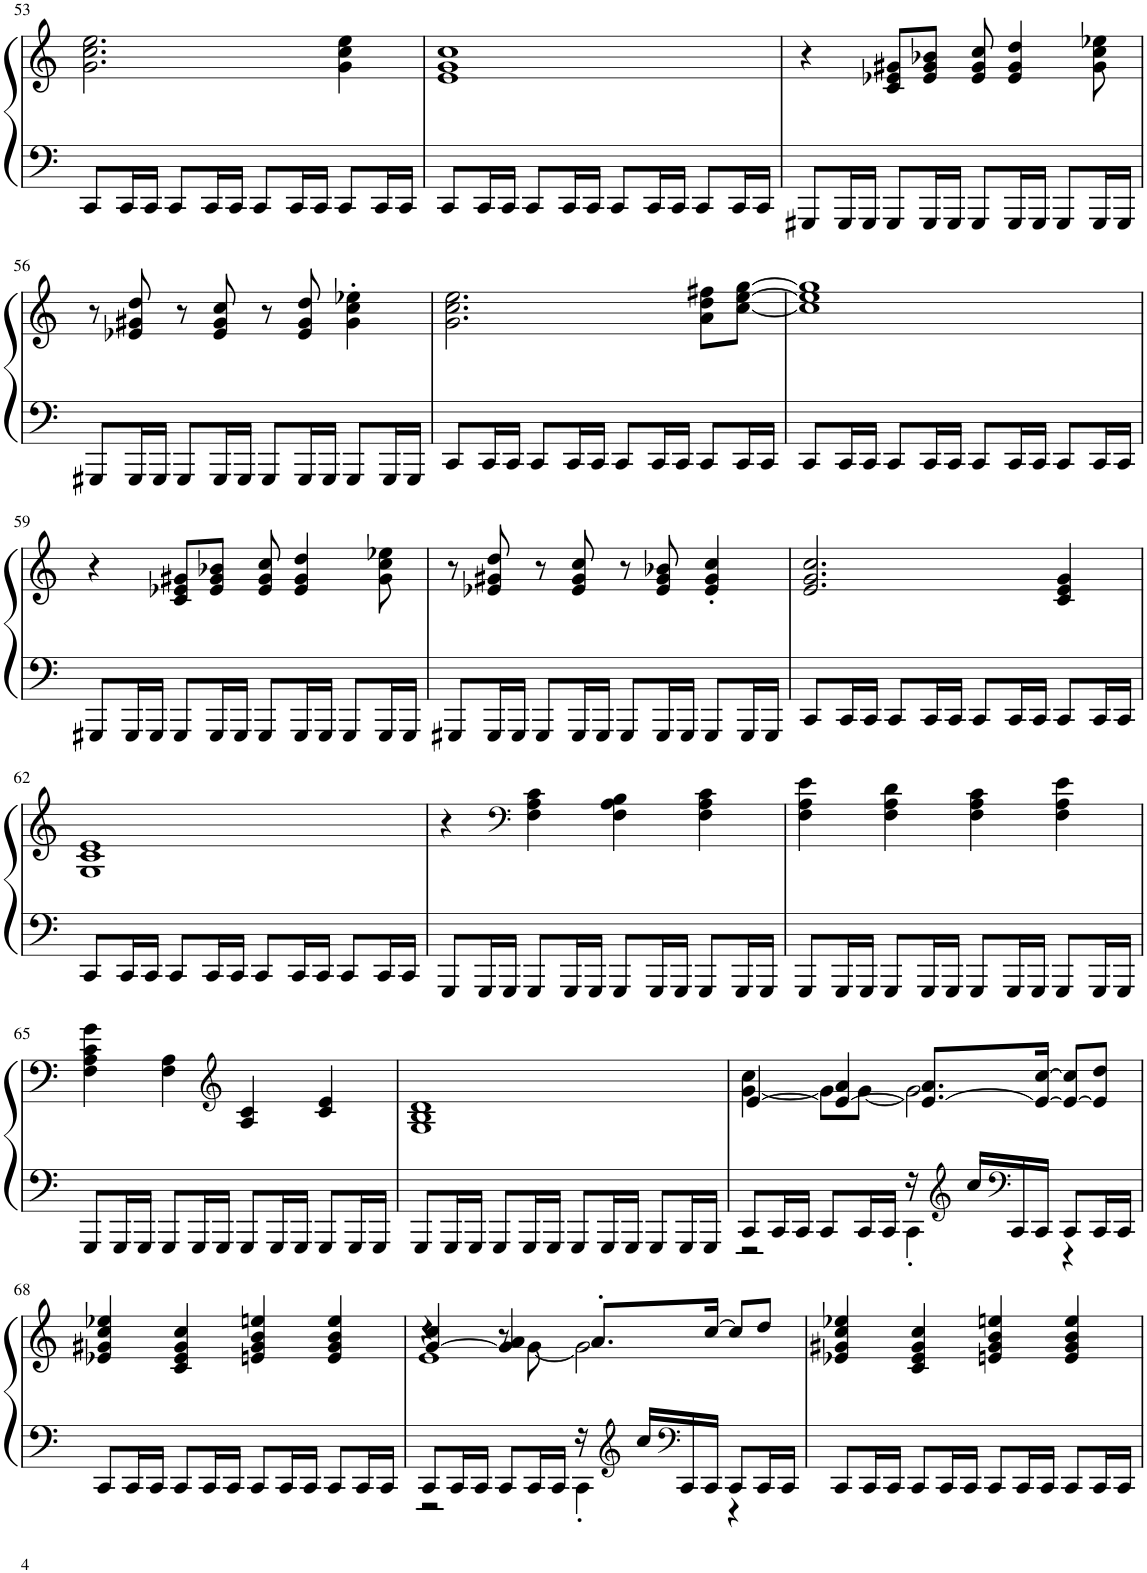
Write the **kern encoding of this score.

**kern	**kern
*part1	*part1
*staff2	*staff1
*I"Piano, Piano	*
*I'Pno.	*
!!LO:PB:g=z
*clefF4	*clefG2
*k[]	*k[]
*M4/4	*M4/4
=53	=53
8CC/L	2.g\ 2.cc\ 2.ee\
16CC/L	.
16CC/JJ	.
8CC/L	.
16CC/L	.
16CC/JJ	.
8CC/L	.
16CC/L	.
16CC/JJ	.
8CC/L	4g\ 4cc\ 4ee\
16CC/L	.
16CC/JJ	.
=54	=54
8CC/L	1e 1g 1cc
16CC/L	.
16CC/JJ	.
8CC/L	.
16CC/L	.
16CC/JJ	.
8CC/L	.
16CC/L	.
16CC/JJ	.
8CC/L	.
16CC/L	.
16CC/JJ	.
=55	=55
8GGG#X/L	4r
16GGG#/L	.
16GGG#/JJ	.
8GGG#/L	8c/ 8e-X/ 8g#X/L
16GGG#/L	8e-/ 8g#/ 8b-X/J
16GGG#/JJ	.
8GGG#/L	8e-/ 8g#/ 8cc/
16GGG#/L	4e-/ 4g#/ 4dd/
16GGG#/JJ	.
8GGG#/L	.
16GGG#/L	8g#\ 8cc\ 8ee-X\
16GGG#/JJ	.
!!LO:LB:g=z
=56	=56
8GGG#X/L	8r
16GGG#/L	8e-X/ 8g#X/ 8dd/
16GGG#/JJ	.
8GGG#/L	8r
16GGG#/L	8e-/ 8g#/ 8cc/
16GGG#/JJ	.
8GGG#/L	8r
16GGG#/L	8e-/ 8g#/ 8dd/
16GGG#/JJ	.
8GGG#/L	4g#\' 4cc\' 4ee-X\'
16GGG#/L	.
16GGG#/JJ	.
=57	=57
8CC/L	2.g\ 2.cc\ 2.ee\
16CC/L	.
16CC/JJ	.
8CC/L	.
16CC/L	.
16CC/JJ	.
8CC/L	.
16CC/L	.
16CC/JJ	.
8CC/L	8a\ 8dd\ 8ff#X\L
16CC/L	[8cc\ [8ee\ [8gg\J
16CC/JJ	.
=58	=58
8CC/L	1cc] 1ee] 1gg]
16CC/L	.
16CC/JJ	.
8CC/L	.
16CC/L	.
16CC/JJ	.
8CC/L	.
16CC/L	.
16CC/JJ	.
8CC/L	.
16CC/L	.
16CC/JJ	.
!!LO:LB:g=z
=59	=59
8GGG#X/L	4r
16GGG#/L	.
16GGG#/JJ	.
8GGG#/L	8c/ 8e-X/ 8g#X/L
16GGG#/L	8e-/ 8g#/ 8b-X/J
16GGG#/JJ	.
8GGG#/L	8e-/ 8g#/ 8cc/
16GGG#/L	4e-/ 4g#/ 4dd/
16GGG#/JJ	.
8GGG#/L	.
16GGG#/L	8g#\ 8cc\ 8ee-X\
16GGG#/JJ	.
=60	=60
8GGG#X/L	8r
16GGG#/L	8e-X/ 8g#X/ 8dd/
16GGG#/JJ	.
8GGG#/L	8r
16GGG#/L	8e-/ 8g#/ 8cc/
16GGG#/JJ	.
8GGG#/L	8r
16GGG#/L	8e-/ 8g#/ 8b-X/
16GGG#/JJ	.
8GGG#/L	4e-/' 4g#/' 4cc/'
16GGG#/L	.
16GGG#/JJ	.
=61	=61
8CC/L	2.e/ 2.g/ 2.cc/
16CC/L	.
16CC/JJ	.
8CC/L	.
16CC/L	.
16CC/JJ	.
8CC/L	.
16CC/L	.
16CC/JJ	.
8CC/L	4c/ 4e/ 4g/
16CC/L	.
16CC/JJ	.
!!LO:LB:g=z
=62	=62
8CC/L	1G 1c 1e
16CC/L	.
16CC/JJ	.
8CC/L	.
16CC/L	.
16CC/JJ	.
8CC/L	.
16CC/L	.
16CC/JJ	.
8CC/L	.
16CC/L	.
16CC/JJ	.
=63	=63
8GGG/L	4r
16GGG/L	.
16GGG/JJ	.
*	*clefF4
8GGG/L	4F\ 4A\ 4c\
16GGG/L	.
16GGG/JJ	.
8GGG/L	4F\ 4A\ 4B\
16GGG/L	.
16GGG/JJ	.
8GGG/L	4F\ 4A\ 4c\
16GGG/L	.
16GGG/JJ	.
=64	=64
8GGG/L	4F\ 4A\ 4e\
16GGG/L	.
16GGG/JJ	.
8GGG/L	4F\ 4A\ 4d\
16GGG/L	.
16GGG/JJ	.
8GGG/L	4F\ 4A\ 4c\
16GGG/L	.
16GGG/JJ	.
8GGG/L	4F\ 4A\ 4e\
16GGG/L	.
16GGG/JJ	.
!!LO:LB:g=z
=65	=65
8GGG/L	4F\ 4A\ 4c\ 4g\
16GGG/L	.
16GGG/JJ	.
8GGG/L	4F\ 4A\
16GGG/L	.
16GGG/JJ	.
*	*clefG2
8GGG/L	4A/ 4c/
16GGG/L	.
16GGG/JJ	.
8GGG/L	4c/ 4e/
16GGG/L	.
16GGG/JJ	.
=66	=66
8GGG/L	1G 1B 1d
16GGG/L	.
16GGG/JJ	.
8GGG/L	.
16GGG/L	.
16GGG/JJ	.
8GGG/L	.
16GGG/L	.
16GGG/JJ	.
8GGG/L	.
16GGG/L	.
16GGG/JJ	.
=67	=67
*^	*^
8CC/L	2r	[4e/	[4g\ 4cc\
16CC/L	.	.	.
16CC/JJ	.	.	.
8CC/L	.	4e/_ 4a/	8g\L]
16CC/L	.	.	[8g\J
16CC/JJ	.	.	.
16r	4CC'\	8.e/_ 8.a/L	2g\]
*clefG2	*	*	*
16cc/LL	.	.	.
*clefF4	*	*	*
16CC/	.	.	.
16CC/JJ	.	16e/_ [16cc/Jk	.
8CC/L	4r	8e/_ 8cc/]L	.
16CC/L	.	8e/] 8dd/J	.
16CC/JJ	.	.	.
*v	*v	*	*
*	*v	*v
!!LO:LB:g=z
=68	=68
8CC/L	4e-X/ 4g#X/ 4cc/ 4ee-X/
16CC/L	.
16CC/JJ	.
8CC/L	4c/ 4e-/ 4g#/ 4cc/
16CC/L	.
16CC/JJ	.
8CC/L	4en/ 4g#/ 4b/ 4een/
16CC/L	.
16CC/JJ	.
8CC/L	4e/ 4g#/ 4b/ 4ee/
16CC/L	.
16CC/JJ	.
=69	=69
*^	*^
*	*	*	*^
8CC/L	2r	[4g/ 4cc/	4r	1e
16CC/L	.	.	.	.
16CC/JJ	.	.	.	.
8CC/L	.	4g/] 4a/	8r	.
16CC/L	.	.	[8g\	.
16CC/JJ	.	.	.	.
16r	4CC'\	8.a'/L	2g\]	.
*clefG2	*	*	*	*
16cc/LL	.	.	.	.
*clefF4	*	*	*	*
16CC/	.	.	.	.
16CC/JJ	.	[16cc/Jk	.	.
8CC/L	4r	8cc/L]	.	.
16CC/L	.	8dd/J	.	.
16CC/JJ	.	.	.	.
*v	*v	*	*	*
*	*v	*v	*v
=70	=70
8CC/L	4e-X/ 4g#X/ 4cc/ 4ee-X/
16CC/L	.
16CC/JJ	.
8CC/L	4c/ 4e-/ 4g#/ 4cc/
16CC/L	.
16CC/JJ	.
8CC/L	4en/ 4g#/ 4b/ 4een/
16CC/L	.
16CC/JJ	.
8CC/L	4e/ 4g#/ 4b/ 4ee/
16CC/L	.
16CC/JJ	.
=	=
*-	*-
